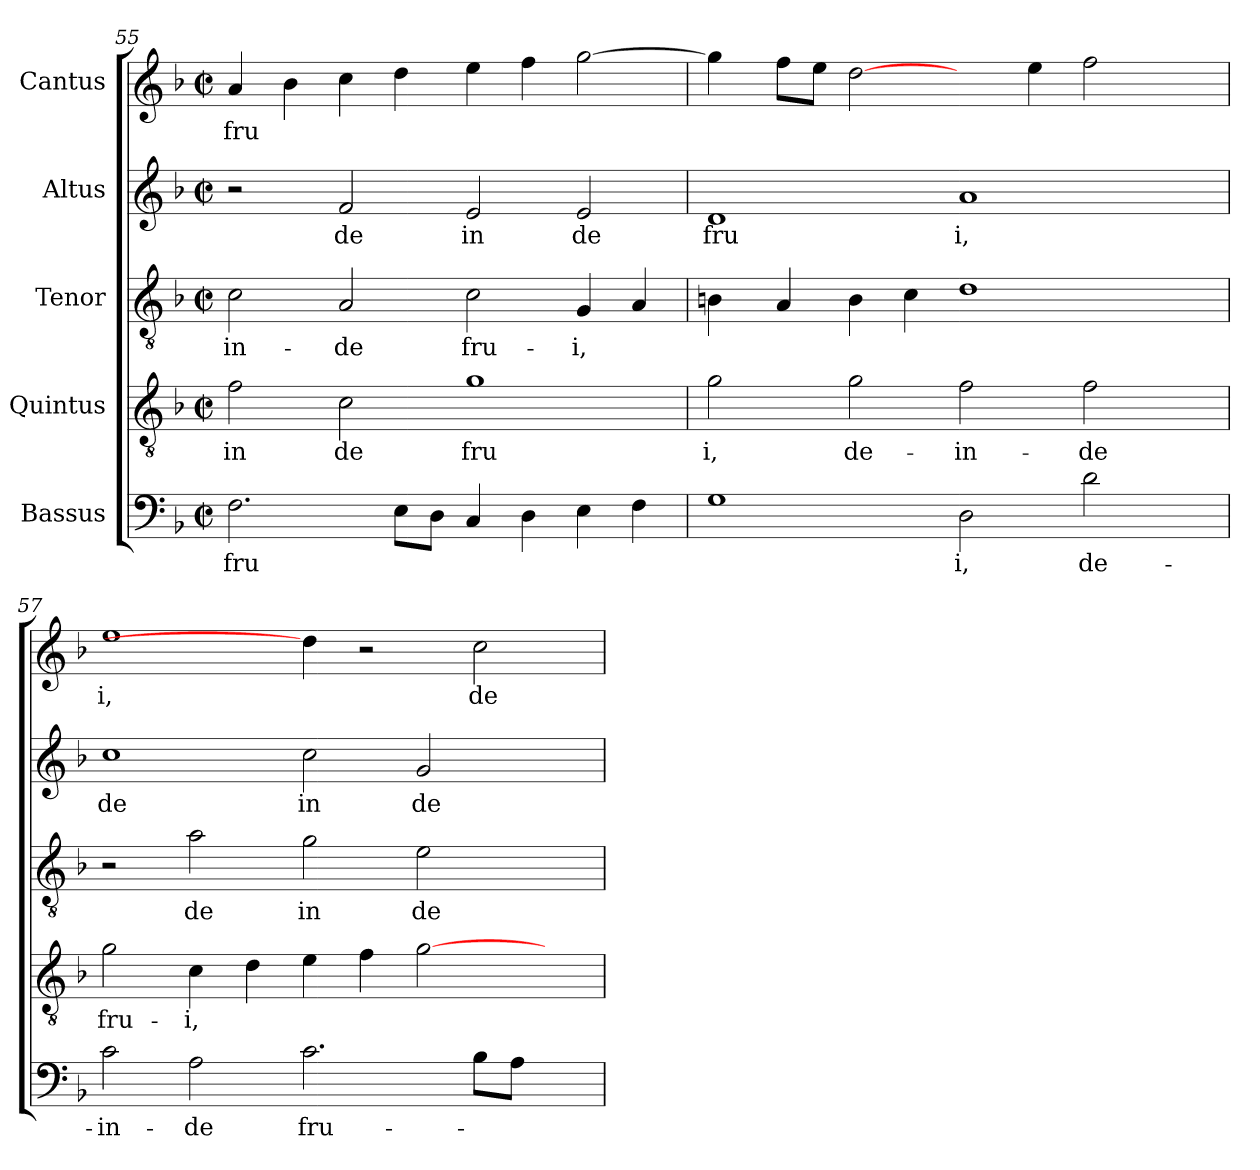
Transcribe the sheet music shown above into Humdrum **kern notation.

**kern	**text	**kern	**text	**kern	**text	**kern	**text	**kern	**text
*part5	*part5	*part4	*part4	*part3	*part3	*part2	*part2	*part1	*part1
*staff5	*staff5	*staff4	*staff4	*staff3	*staff3	*staff2	*staff2	*staff1	*staff1
*I"Bassus	*	*I"Quintus	*	*I"Tenor	*	*I"Altus	*	*I"Cantus	*
*clefF4	*	*clefGv2	*	*clefGv2	*	*clefG2	*	*clefG2	*
*k[b-]	*	*k[b-]	*	*k[b-]	*	*k[b-]	*	*k[b-]	*
*F:	*	*F:	*	*F:	*	*F:	*	*F:	*
*M2/2	*	*M2/2	*	*M2/2	*	*M2/2	*	*M2/2	*
*met(c|)	*	*met(c|)	*	*met(c|)	*	*met(c|)	*	*met(c|)	*
=55	=55	=55	=55	=55	=55	=55	=55	=55	=55
!	!LO:LY:b	!	!LO:LY:b:cj	!	!LO:LY:b:cj	!	!	!	!LO:LY:b
2.F\	fru	2f\	in	2c\	-in-	2r	.	4a/	fru
.	.	.	.	.	.	.	.	4b-\	.
!	!	!	!LO:LY:b:cj	!	!LO:LY:b:cj	!	!LO:LY:b:cj	!	!
.	.	2c\	de	2A/	-de	2f/	de	4cc\	.
8E\L	.	.	.	.	.	.	.	4dd\	.
8D\J	.	.	.	.	.	.	.	.	.
!	!	!	!LO:LY:b:cj	!	!LO:LY:b:cj	!	!LO:LY:b:cj	!	!
4C/	.	1g	fru	2c\	fru-	2e/	in	4ee\	.
4D\	.	.	.	.	.	.	.	4ff\	.
!	!	!	!	!	!LO:LY:b:cj	!	!LO:LY:b:cj	!	!
4E\	.	.	.	4G/	-i,	2e/	de	[>2gg\	.
4F\	.	.	.	4A/	.	.	.	.	.
!!LO:LB:g=z
=56	=56	=56	=56	=56	=56	=56	=56	=56	=56
!	!	!	!LO:LY:b:cj	!	!	!	!LO:LY:b:cj	!	!
*^	*	*	*	*	*	*	*	*^	*
1G	32.ryy	.	2g\	i,	4Bn\	.	1d	fru	4gg\]	32.ryy	.
.	1ryy	.	.	.	.	.	.	.	.	1ryy	.
.	.	.	.	.	4A/	.	.	.	8ff\L	.	.
.	.	.	.	.	.	.	.	.	8ee\J	.	.
!	!	!	!	!LO:LY:b:cj	!	!	!	!	!	!	!
.	.	.	2g\	de-	4B\	.	.	.	[2dd\	.	.
.	.	.	.	.	4c\	.	.	.	.	.	.
!	!	!LO:LY:b:cj	!	!LO:LY:b:cj	!	!	!	!LO:LY:b:cj	!	!	!
2D\	.	i,	2f\	-in-	1d	.	1a	i,	4ryy	.	.
.	2ryy	.	.	.	.	.	.	.	.	2ryy	.
.	.	.	.	.	.	.	.	.	4ee\	.	.
!	!	!LO:LY:b:cj	!	!LO:LY:b:cj	!	!	!	!	!	!	!
2d\	.	de-	2f\	-de	.	.	.	.	2ff\	.	.
.	4ryy	.	.	.	.	.	.	.	.	4ryy	.
.	8ryy	.	.	.	.	.	.	.	.	8ryy	.
.	16ryy	.	.	.	.	.	.	.	.	16ryy	.
.	64ryy	.	.	.	.	.	.	.	.	64ryy	.
=57	=57	=57	=57	=57	=57	=57	=57	=57	=57	=57	=57
!	!	!LO:LY:b:cj	!	!LO:LY:b:cj	!	!	!	!LO:LY:b:cj	!	!	!LO:LY:b:cj
*v	*v	*	*	*	*	*	*	*	*v	*v	*
2c\	-in-	2g\	fru-	2r	.	1cc	de	1ee	i,
!	!LO:LY:b:cj	!	!LO:LY:b:cj	!	!LO:LY:b:cj	!	!	!	!
2A\	-de	4c\	-i,	2a\	de	.	.	.	.
.	.	4d\	.	.	.	.	.	.	.
!	!LO:LY:b	!	!	!	!LO:LY:b:cj	!	!LO:LY:b:cj	!	!
2.c\	fru-	4e\	.	2g\	in	2cc\	in	4dd\]	.
.	.	4f\	.	.	.	.	.	2r	.
!	!	!	!	!	!LO:LY:b:cj	!	!LO:LY:b:cj	!	!
.	.	[>2g\	.	2e\	de	2g/	de	.	.
!	!	!	!	!	!	!	!	!	!LO:LY:b:cj
8B-\L	.	.	.	.	.	.	.	2cc\	de
8A\J	.	.	.	.	.	.	.	.	.
4ryy	.	4ryy	.	4ryy	.	4ryy	.	.	.
=	=	=	=	=	=	=	=	=	=
*-	*-	*-	*-	*-	*-	*-	*-	*-	*-
